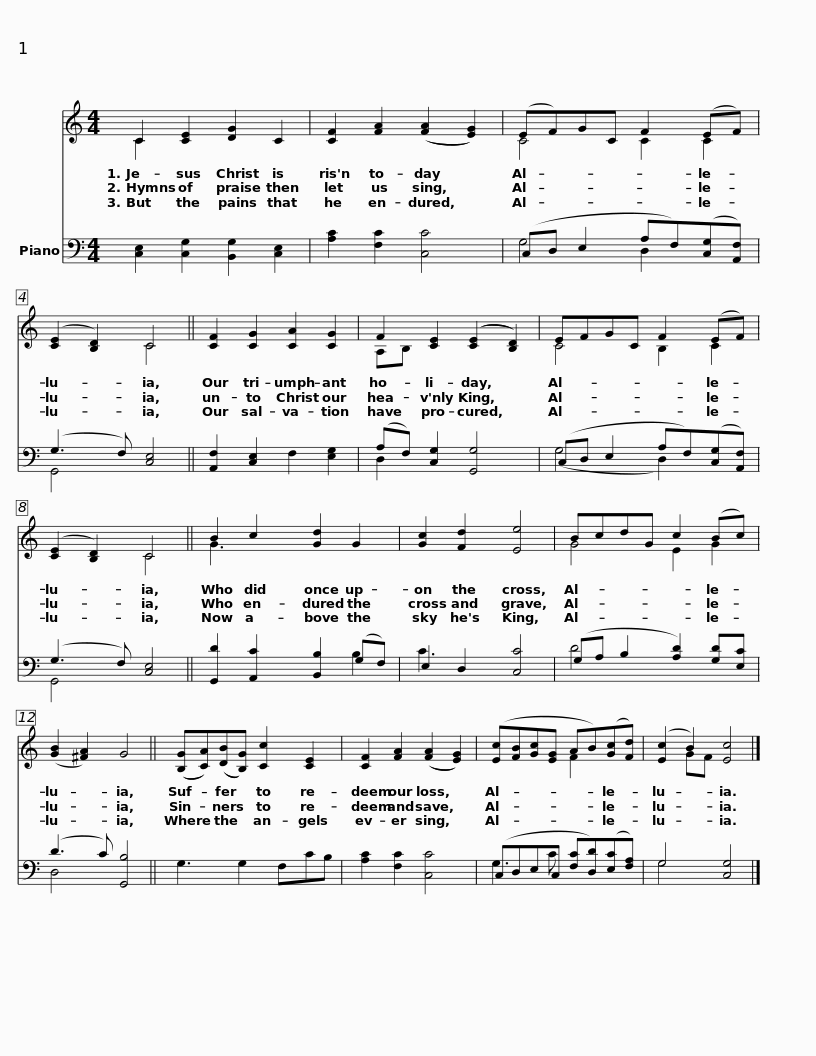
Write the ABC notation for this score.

X:1
%%score ( 1 2 ) ( 3 4 )
L:1/8
M:4/4
I:linebreak $
K:C
V:1 treble
V:2 treble
V:3 bass
V:4 bass
V:1
 C2 [CE]2 [DG]2 C2 | [CF]2 [FA]2 (([FA]2 [EG]2)) | (EF)GC F2 (EF) | ([CE]2 [B,D]2) C4 || [CF]2 [CG]2 [CA]2 [CG]2 |$ %5
 F2 [CE]2 (([CE]2 [B,D]2)) | EFGC F2 (EF) | ([CE]2 [B,D]2) C4 ||$ B2 c2 [Gd]2 G2 | [Gc]2 [Fd]2 [Ee]4 | %10
 BcdG c2 (Bc) | ([GB]2 [^FA]2) G4 ||$ (([B,G][CA]))(([DB][B,G])) [Cc]2 [CE]2 | [CF]2 [FA]2 (([FA]2 [EG]2)) | ([Ec][FB][Gc][EG] AB)([Gc][Fd]) | %15
 ([Ec]2 B2) [Ec]4 |] %16
V:2
 C2 x6 | x8 | C4 C2 C2 | x4 C4 || x8 |$ %5
 A,B, x6 | C4 B,2 C2 | x4 C4 ||$ G3 x5 | x8 | %10
 G4 E2 G2 | x8 ||$ x8 | x8 | x4 F2 x2 | %15
 x2 GF x4 |] %16
V:3
 [C,E,]2 [C,G,]2 [B,,G,]2 [C,E,]2 | [A,C]2 [F,C]2 [C,C]4 | (C,D, E,2 A,F,)([C,G,][A,,F,]) | (G,3 F,) [C,E,]4 || [A,,F,]2 [C,E,]2 F,2 [E,G,]2 |$ %5
 (A,F,) [C,G,]2 [G,,G,]4 | (C,D, E,2 A,F,)([C,G,][A,,F,]) | (G,3 F,) [C,E,]4 ||$ [G,,D]2 [A,,C]2 [B,,B,]2 (G,F,) | E,2 D,2 [C,C]4 | %10
 (G,A, B,2 [A,D]2) [G,D][E,C] | (D3 C) [G,,B,]4 ||$ G,3 G,2 F,CB, | [A,C]2 [F,C]2 [C,C]4 | (C,D,E,C, [F,C][D,D])([E,C][F,A,]) | %15
 G,4 [C,G,]4 |] %16
V:4
 x8 | x8 | G,4 D,2 x2 | G,,4 x4 || x8 |$ %5
 D,2 x6 | (G,4 D,2) x2 | G,,4 x4 ||$ x6 B,2 | C3 x5 | %10
 D4 x4 | D,4 x4 ||$ x8 | x8 | G,3 C x4 | %15
 G,4 x4 |] %16
